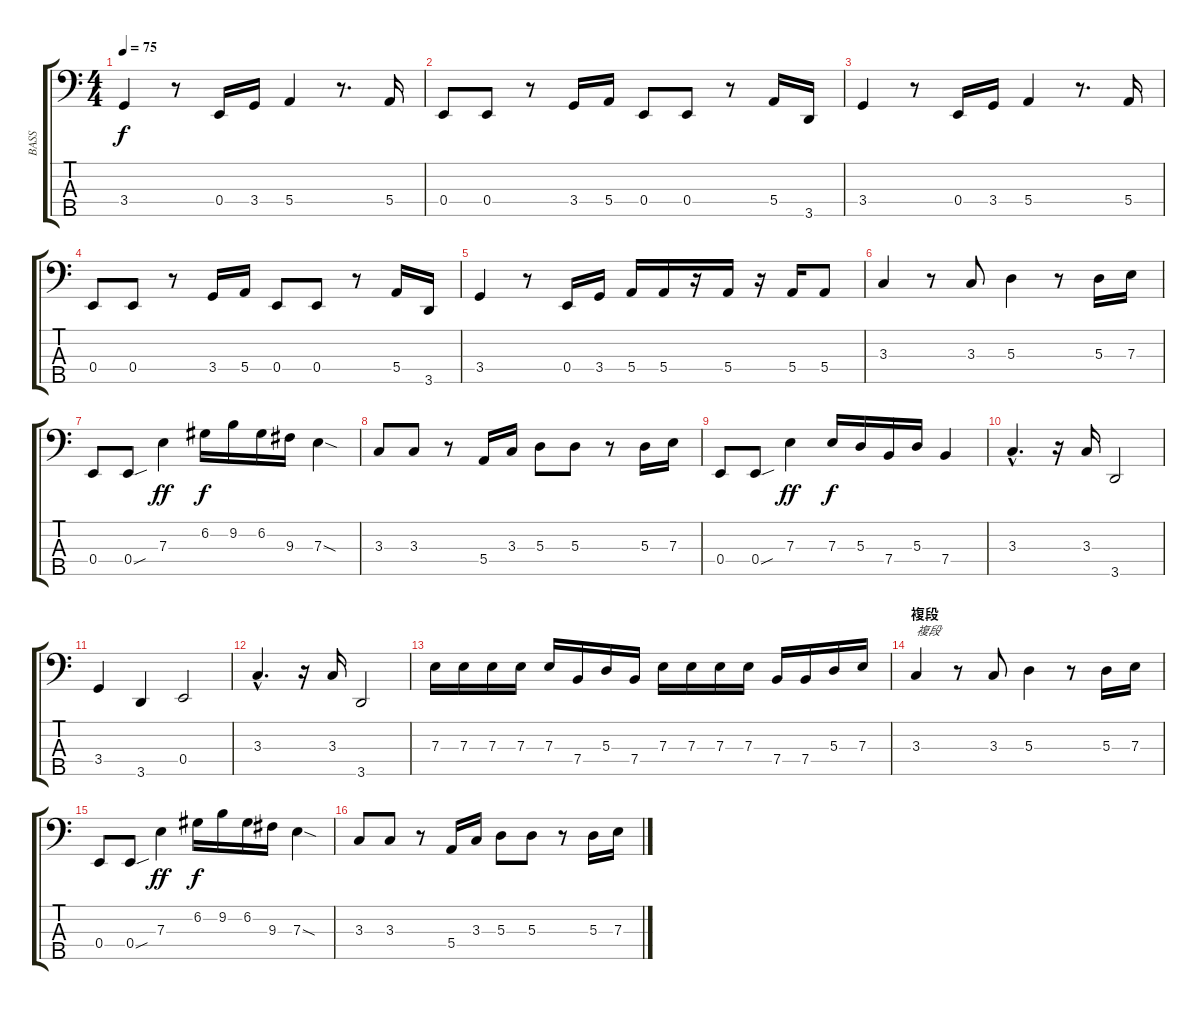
\track ("BASS" "BASS") {instrument electricbassfinger}
\staff {score tabs}
\tuning (G2 D2 A1 E1 B0) {hide}
\ts (4 4)
\tempo 75
\clef f4
\ks c
3.4.4{dy f} r.8 0.4.16 3.4.16 5.4.4 r.8{d} 5.4.16 |
0.4.8 0.4.8 r.8 3.4.16 5.4.16 0.4.8 0.4.8 r.8 5.4.16 3.5.16 |
3.4.4 r.8 0.4.16 3.4.16 5.4.4 r.8{d} 5.4.16 |
0.4.8 0.4.8 r.8 3.4.16 5.4.16 0.4.8 0.4.8 r.8 5.4.16 3.5.16 |
3.4.4 r.8 0.4.16 3.4.16 5.4.16 5.4.16 r.16 5.4.16 r.16 5.4.16 5.4.8 |
\section ("" "")
3.3.4 r.8 3.3.8 5.3.4 r.8 5.3.16 7.3.16 |
0.4.8 0.4{sou}.8 7.3.4{dy ff} 6.2.16{dy f} 9.2.16 6.2.16 9.3.16 7.3{sod}.4 |
3.3.8 3.3.8 r.8 5.4.16 3.3.16 5.3.8 5.3.8 r.8 5.3.16 7.3.16 |
0.4.8 0.4{sou}.8 7.3.4{dy ff} 7.3.16{dy f} 5.3.16 7.4.16 5.3.16 7.4.4 |
3.3{hac}.4{d} r.16 3.3.16 3.5.2 |
3.4.4 3.5.4 0.4.2 |
3.3{hac}.4{d} r.16 3.3.16 3.5.2 |
7.3.16 7.3.16 7.3.16 7.3.16 7.3.16 7.4.16 5.3.16 7.4.16 7.3.16 7.3.16 7.3.16 7.3.16 7.4.16 7.4.16 5.3.16 7.3.16 |
\section ("" "複段")
3.3.4{txt "複段"} r.8 3.3.8 5.3.4 r.8 5.3.16 7.3.16 |
0.4.8 0.4{sou}.8 7.3.4{dy ff} 6.2.16{dy f} 9.2.16 6.2.16 9.3.16 7.3{sod}.4 |
3.3.8 3.3.8 r.8 5.4.16 3.3.16 5.3.8 5.3.8 r.8 5.3.16 7.3.16
